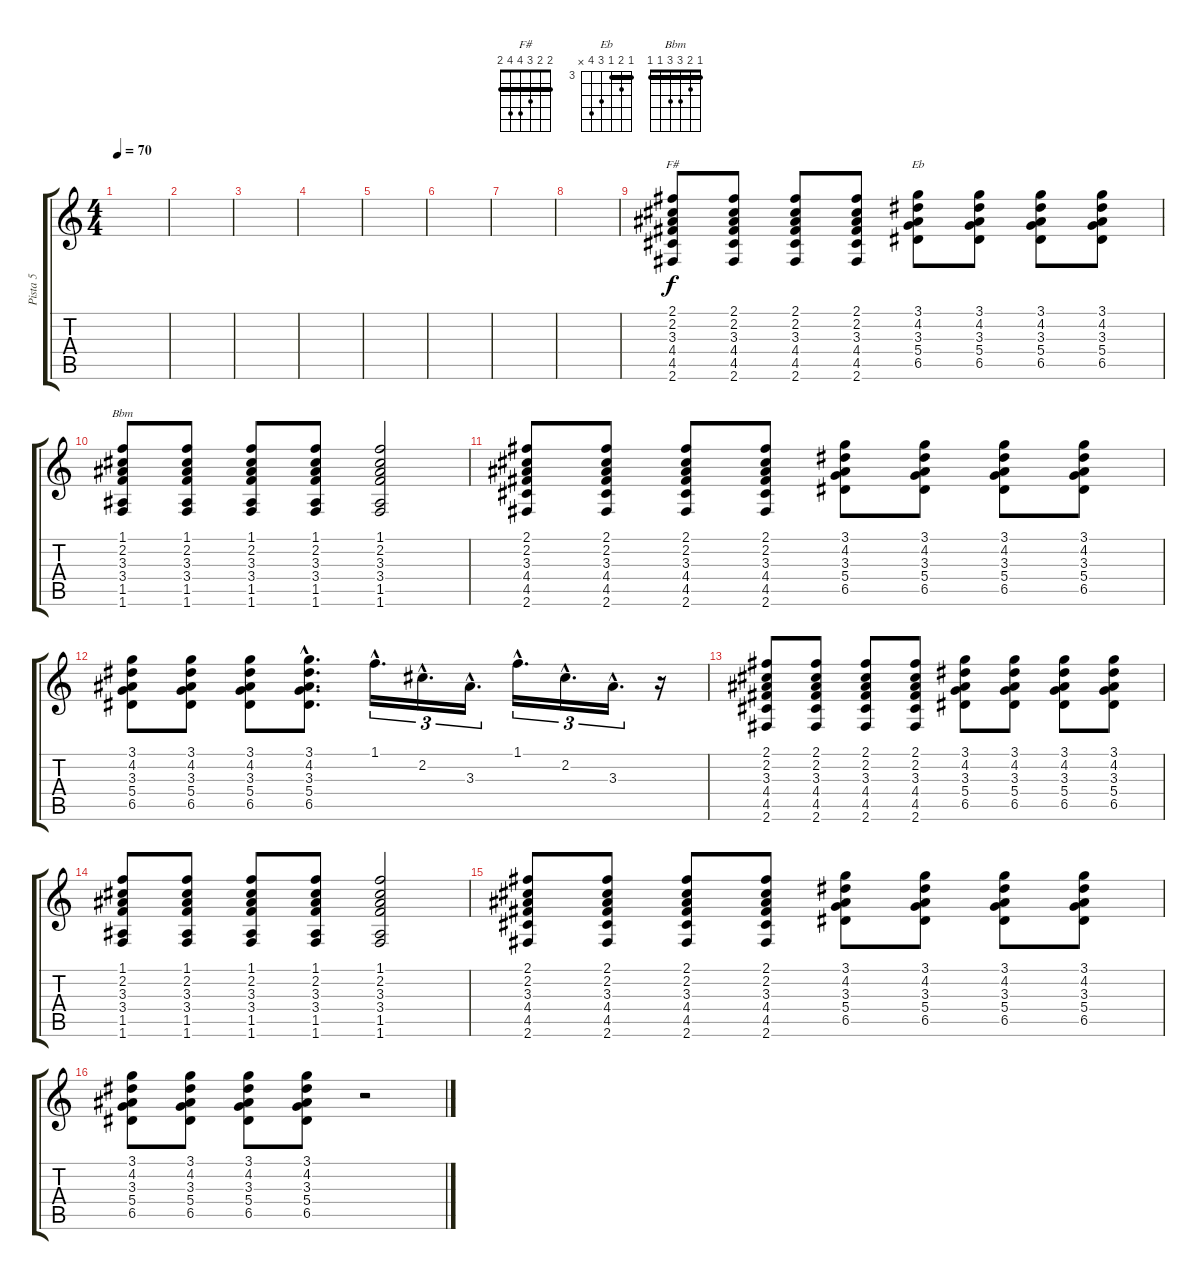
\track ("Pista 5" "Pista 5") {instrument acousticguitarnylon}
\staff {score tabs}
\tuning (E4 B3 G3 D3 A2 E2) {hide}
\chord ("F#" 2 2 3 4 4 2) {barre 2}
\chord ("Eb" 3 4 3 5 6 x) {firstfret 3 barre 3}
\chord ("Bbm" 1 2 3 3 1 1) {barre 1}
\ts (4 4)
\tempo 70
\clef g2
\ks c
|
|
|
|
|
|
|
|
(2.1 2.2 3.3 4.4 4.5 2.6).8{ch "F#" volume 9} (2.1 2.2 3.3 4.4 4.5 2.6).8 (2.1 2.2 3.3 4.4 4.5 2.6).8 (2.1 2.2 3.3 4.4 4.5 2.6).8 (3.1 4.2 3.3 5.4 6.5).8{ch "Eb"} (3.1 4.2 3.3 5.4 6.5).8 (3.1 4.2 3.3 5.4 6.5).8 (3.1 4.2 3.3 5.4 6.5).8 |
(1.1 2.2 3.3 3.4 1.5 1.6).8{ch "Bbm"} (1.1 2.2 3.3 3.4 1.5 1.6).8 (1.1 2.2 3.3 3.4 1.5 1.6).8 (1.1 2.2 3.3 3.4 1.5 1.6).8 (1.1 2.2 3.3 3.4 1.5 1.6).2 |
(2.1 2.2 3.3 4.4 4.5 2.6).8{volume 9} (2.1 2.2 3.3 4.4 4.5 2.6).8 (2.1 2.2 3.3 4.4 4.5 2.6).8 (2.1 2.2 3.3 4.4 4.5 2.6).8 (3.1 4.2 3.3 5.4 6.5).8 (3.1 4.2 3.3 5.4 6.5).8 (3.1 4.2 3.3 5.4 6.5).8 (3.1 4.2 3.3 5.4 6.5).8 |
(3.1 4.2 3.3 5.4 6.5).8 (3.1 4.2 3.3 5.4 6.5).8 (3.1 4.2 3.3 5.4 6.5).8 (3.1{hac} 4.2{hac} 3.3{hac} 5.4{hac} 6.5{hac}).8{d} 1.1{hac}.16{d tu (3 2)} 2.2{hac}.16{d tu (3 2)} 3.3{hac}.16{d tu (3 2)} 1.1{hac}.16{d tu (3 2)} 2.2{hac}.16{d tu (3 2)} 3.3{hac}.16{d tu (3 2)} r.16 |
(2.1 2.2 3.3 4.4 4.5 2.6).8{volume 9} (2.1 2.2 3.3 4.4 4.5 2.6).8 (2.1 2.2 3.3 4.4 4.5 2.6).8 (2.1 2.2 3.3 4.4 4.5 2.6).8 (3.1 4.2 3.3 5.4 6.5).8 (3.1 4.2 3.3 5.4 6.5).8 (3.1 4.2 3.3 5.4 6.5).8 (3.1 4.2 3.3 5.4 6.5).8 |
(1.1 2.2 3.3 3.4 1.5 1.6).8 (1.1 2.2 3.3 3.4 1.5 1.6).8 (1.1 2.2 3.3 3.4 1.5 1.6).8 (1.1 2.2 3.3 3.4 1.5 1.6).8 (1.1 2.2 3.3 3.4 1.5 1.6).2 |
(2.1 2.2 3.3 4.4 4.5 2.6).8{volume 9} (2.1 2.2 3.3 4.4 4.5 2.6).8 (2.1 2.2 3.3 4.4 4.5 2.6).8 (2.1 2.2 3.3 4.4 4.5 2.6).8 (3.1 4.2 3.3 5.4 6.5).8 (3.1 4.2 3.3 5.4 6.5).8 (3.1 4.2 3.3 5.4 6.5).8 (3.1 4.2 3.3 5.4 6.5).8 |
(3.1 4.2 3.3 5.4 6.5).8 (3.1 4.2 3.3 5.4 6.5).8 (3.1 4.2 3.3 5.4 6.5).8 (3.1 4.2 3.3 5.4 6.5).8 r.2
